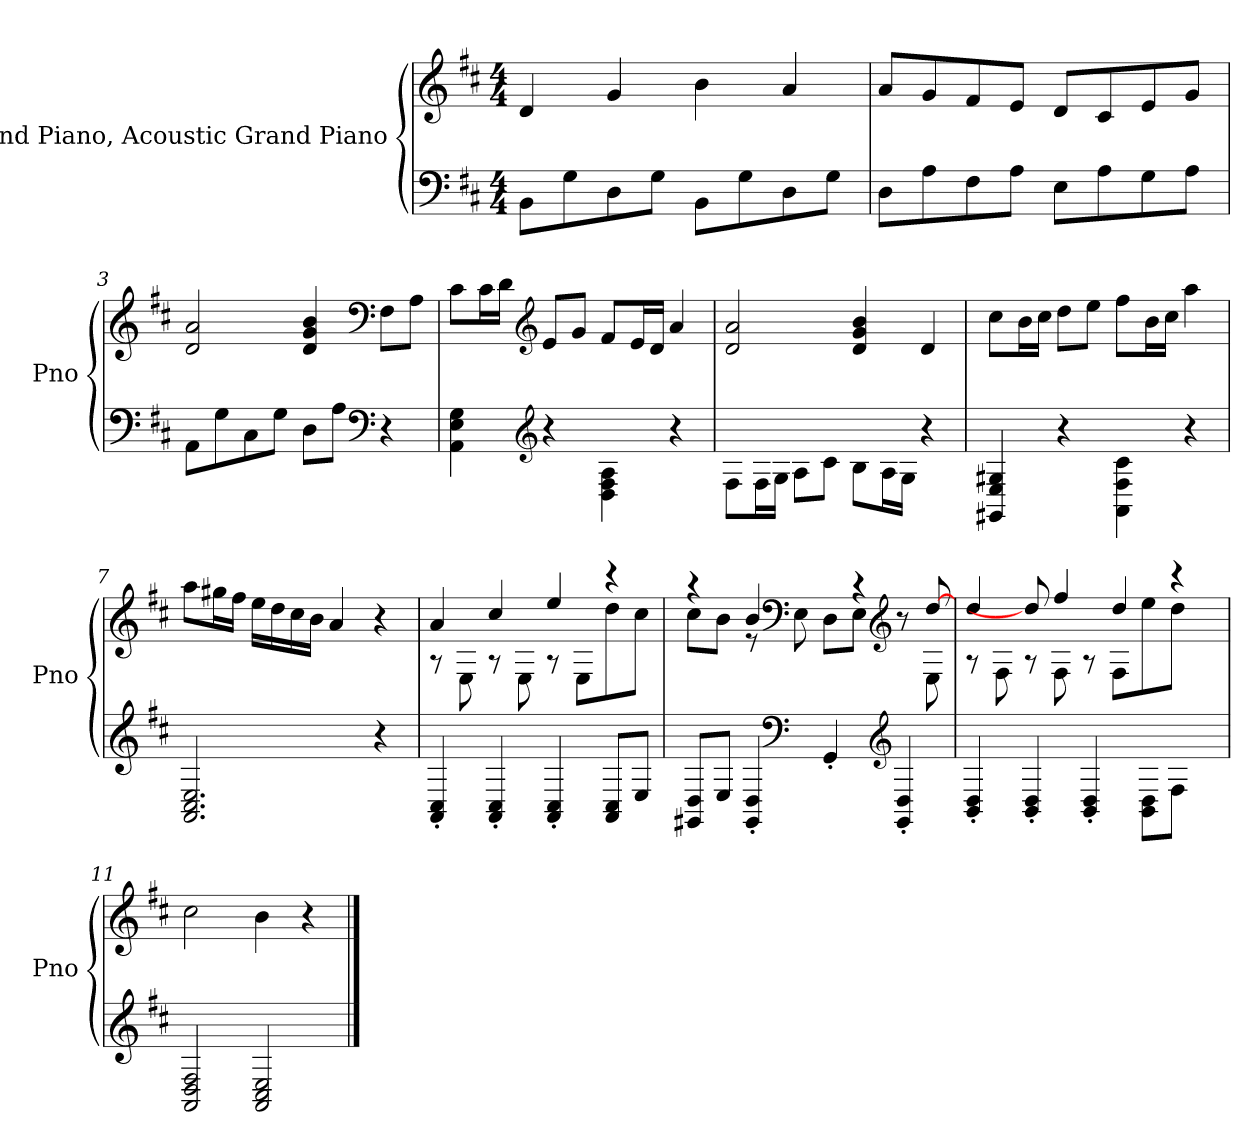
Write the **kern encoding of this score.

**kern	**kern
*part1	*part1
*staff2	*staff1
*I"Grand Piano, Acoustic Grand Piano	*
*I'Pno	*
*clefF4	*clefG2
*k[f#c#]	*k[f#c#]
*M4/4	*M4/4
*MM120	*MM120
=1	=1
8BBi\L	4di/
8Gi\	.
8Di\	4gi/
8Gi\J	.
8BBi\L	4bi\
8Gi\	.
8Di\	4ai/
8Gi\J	.
=2	=2
8Di\L	8ai/L
8Ai\	8gi/
8F#i\	8f#i/
8Ai\J	8ei/J
8Ei\L	8di/L
8Ai\	8c#i/
8Gi\	8ei/
8Ai\J	8gi/J
=3	=3
8AAi\L	2di/ 2ai/
8Gi\	.
8C#i\	.
8Gi\J	.
8Di\L	4di/ 4gi/ 4bi/
8Ai\J	.
*clefF4	*clefF4
4r	8F#i\L
.	8Ai\J
=4	=4
4AAi\ 4Ei\ 4Gi\	8c#i\L
.	16c#i\L
.	16di\JJ
*clefG2	*clefG2
4r	8ei/L
.	8gi/J
4Di\ 4F#i\ 4Ai\	8f#i/L
.	16ei/L
.	16di/JJ
4r	4ai/
!!LO:LB:g=z
=5	=5
8F#i\L	2di/ 2ai/
16F#i\L	.
16Gi\JJ	.
8Ai\L	.
8c#i\J	.
8Bi\L	4di/ 4gi/ 4bi/
16Ai\L	.
16Gi\JJ	.
4r	4di/
=6	=6
4GG#Xi/ 4Ej/ 4G#Xj/	8cc#i\L
.	16bj\L
.	16cc#j\JJ
4r	8ddj\L
.	8eej\J
4AAi\ 4F#j\ 4c#j\	8ff#i\L
.	16bj\L
.	16cc#i\JJ
4r	4aai\
=7	=7
2.AAi/ 2.C#i/ 2.Ei/	8aai\L
.	16gg#Xi\L
.	16ff#i\JJ
.	16eei\LL
.	16ddi\
.	16cc#i\
.	16bi\JJ
.	4ai/
4r	4r
=8	=8
*	*^
4AAi/' 4C#i/'	4ai/	8r
.	.	8Ei\
4AAi/' 4C#i/'	4cc#i/	8r
.	.	8Ei\
4AAi/' 4C#i/'	4eei/	8r
.	.	8Ei\L
8AAi/ 8C#i/L	4r	8ddi\
8Ei/J	.	8cc#i\J
!!LO:LB:g=z	!!
=9	=9	=9
*^	*	*
4.ryy	8GG#Xi/ 8Di/L	4r	8cc#i\L
.	8Ei/J	.	8bi\J
.	4GG#i/' 4Di/'	4bi/	8r
*clefF4	*	*clefF4	*
8ryy	.	.	8Ei\
2ryy	4GG#'i/	8ryy	8Di\L
.	.	4r	8Ei\J
*clefG2	*	*clefG2	*
.	4GG#i/' 4Di/'	.	8r
.	.	[8ddi/	8Ei\
*v	*v	*	*
=10	=10	=10
4BBi/' 4Di/'	4ddi/	8r
.	.	8F#i\
4BBi/' 4Di/'	8ddi/]	8r
.	4ff#i/	8F#i\
4BBi/' 4Di/'	.	8r
.	4ddi/	8F#i\L
8BBi\ 8Di\L	.	8eei\
8F#i\J	4r	8ddi\J
8ryy	.	8ryy
*	*v	*v
=11	=11
2AAi/ 2Di/ 2F#i/	2cc#i\
2AAi/ 2C#i/ 2Ei/	4bi\
.	4r
==	==
*-	*-
